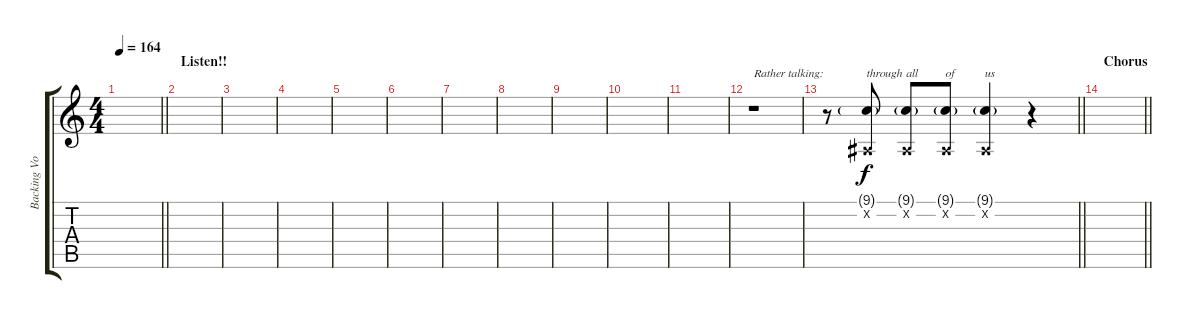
\track ("Backing Vocals - Hayley Williams" "Backing Vo") {instrument flute}
\staff {score tabs}
\tuning (Eb4 Bb3 Gb3 Db3 Ab2 Eb2) {hide}
\ts (4 4)
\tempo 164
\clef g2
\barLineRight lightlight
\ks c
|
\section ("" "Listen!!")
|
|
|
|
|
|
|
|
|
|
r.1{txt "Rather talking:"} |
\barLineRight lightlight
r.8 (9.1{g} 0.2{x}).8{txt "through"} (9.1{g} 0.2{x}).8{txt "all"} (9.1{g} 0.2{x}).8{txt "of"} (9.1{g} 0.2{x}).4{txt "us"} r.4 |
\section ("" "Chorus")
\barLineRight lightlight
